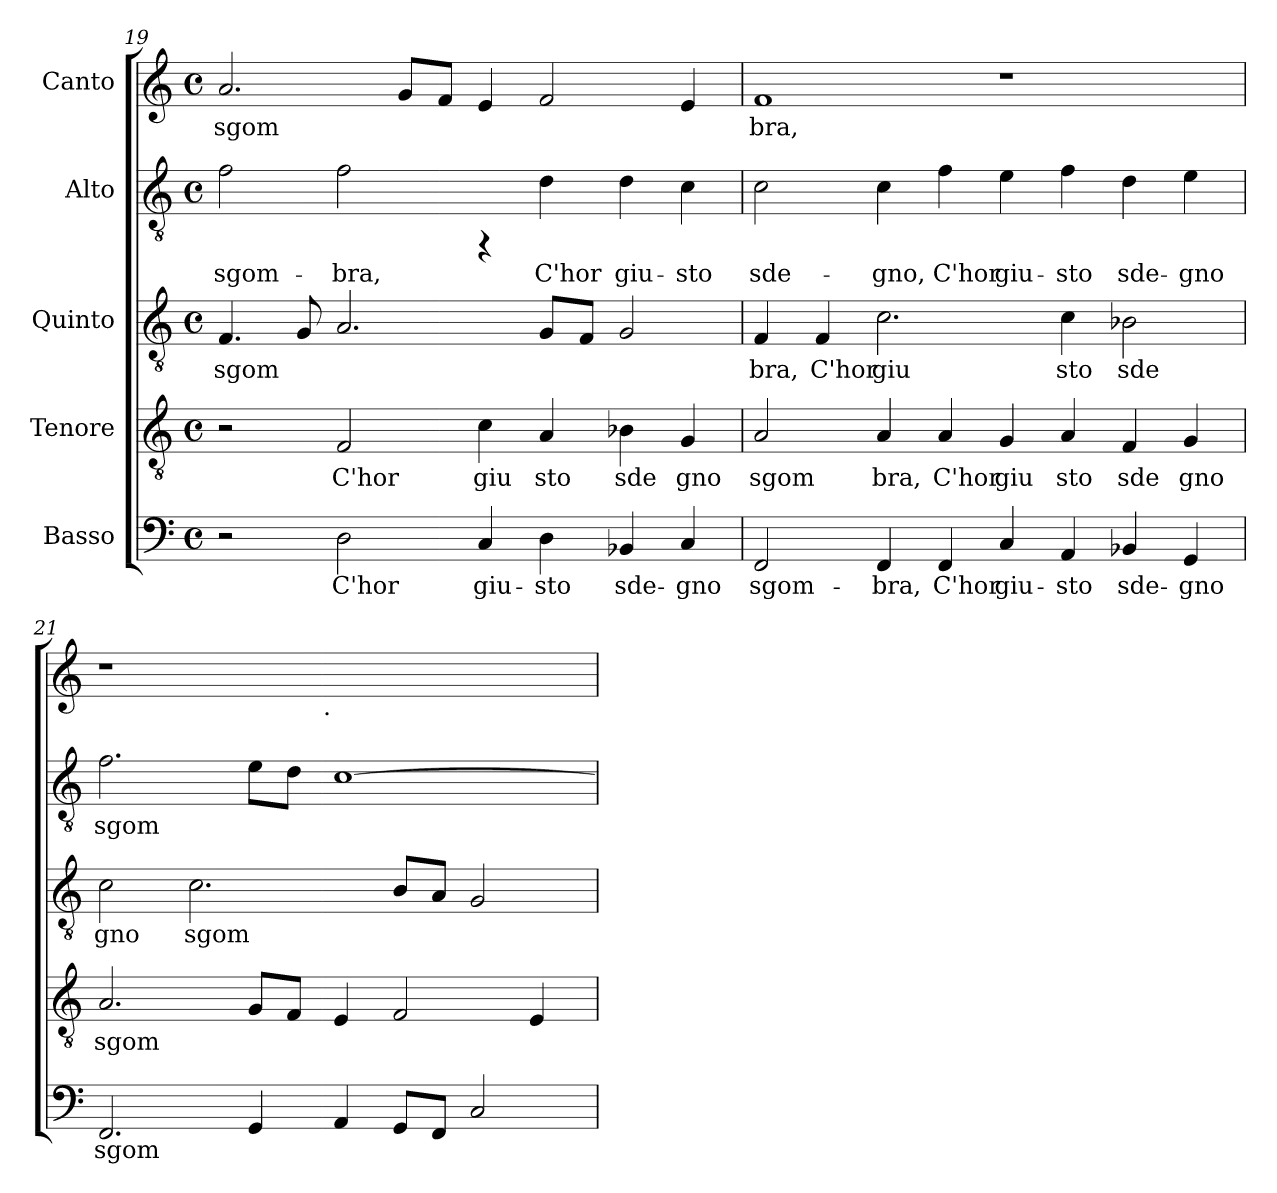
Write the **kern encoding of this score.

**kern	**text	**kern	**text	**kern	**text	**kern	**text	**kern	**text
*part5	*part5	*part4	*part4	*part3	*part3	*part2	*part2	*part1	*part1
*staff5	*staff5	*staff4	*staff4	*staff3	*staff3	*staff2	*staff2	*staff1	*staff1
*I"Basso	*	*I"Tenore	*	*I"Quinto	*	*I"Alto	*	*I"Canto	*
!!LO:LB:g=z
*clefF4	*	*clefGv2	*	*clefGv2	*	*clefGv2	*	*clefG2	*
*k[]	*	*k[]	*	*k[]	*	*k[]	*	*k[]	*
*C:	*	*C:	*	*C:	*	*C:	*	*C:	*
*M4/4	*	*M4/4	*	*M4/4	*	*M4/4	*	*M4/4	*
*met(c)	*	*met(c)	*	*met(c)	*	*met(c)	*	*met(c)	*
=19	=19	=19	=19	=19	=19	=19	=19	=19	=19
!	!	!	!	!	!LO:LY:b:cj	!	!LO:LY:b:cj	!	!LO:LY:b:cj
2r	.	2r	.	4.F/	sgom	2f\	sgom-	2.a/	sgom-
!	!	!	!	!	!LO:LY:b:cj	!	!	!	!
.	.	.	.	8G/	.	.	.	.	.
!	!LO:LY:b:cj	!	!LO:LY:b:cj	!	!LO:LY:b:cj	!	!LO:LY:b:cj	!	!
2D\	C'hor	2F/	C'hor	2.A/	.	2f\	-bra,	.	.
!	!	!	!	!	!	!	!	!	!LO:LY:b:cj
.	.	.	.	.	.	.	.	8g/L	--
!	!	!	!	!	!	!	!	!	!LO:LY:b:cj
.	.	.	.	.	.	.	.	8f/J	--
!	!LO:LY:b:cj	!	!LO:LY:b:cj	!	!	!	!	!	!LO:LY:b:cj
4C/	giu-	4c\	giu	.	.	4rFF	.	4e/	--
!	!LO:LY:b:cj	!	!LO:LY:b:cj	!	!LO:LY:b:cj	!	!LO:LY:b:cj	!	!LO:LY:b:cj
4D\	-sto	4A/	sto	8G/L	.	4d\	C'hor	2f/	--
!	!	!	!	!	!LO:LY:b:cj	!	!	!	!
.	.	.	.	8F/J	.	.	.	.	.
!	!LO:LY:b:cj	!	!LO:LY:b:cj	!	!LO:LY:b:cj	!	!LO:LY:b:cj	!	!
4BB-X/	sde-	4B-X\	sde	2G/	.	4d\	giu-	.	.
!	!LO:LY:b:cj	!	!LO:LY:b:cj	!	!	!	!LO:LY:b:cj	!	!LO:LY:b:cj
4C/	-gno	4G/	gno	.	.	4c\	-sto	4e/	--
=20	=20	=20	=20	=20	=20	=20	=20	=20	=20
!	!LO:LY:b:cj	!	!LO:LY:b:cj	!	!LO:LY:b:cj	!	!LO:LY:b:cj	!	!LO:LY:b:cj
2FF/	sgom-	2A/	sgom	4F/	bra,	2c\	sde-	1f	-bra,
!	!	!	!	!	!LO:LY:b:cj	!	!	!	!
.	.	.	.	4F/	C'hor	.	.	.	.
!	!LO:LY:b:cj	!	!LO:LY:b:cj	!	!LO:LY:b:cj	!	!LO:LY:b:cj	!	!
4FF/	-bra,	4A/	bra,	2.c\	giu	4c\	-gno,	.	.
!	!LO:LY:b:cj	!	!LO:LY:b:cj	!	!	!	!LO:LY:b:cj	!	!
4FF/	C'hor	4A/	C'hor	.	.	4f\	C'hor	.	.
!	!LO:LY:b:cj	!	!LO:LY:b:cj	!	!	!	!LO:LY:b:cj	!	!
4C/	giu-	4G/	giu	.	.	4e\	giu-	1r	.
!	!LO:LY:b:cj	!	!LO:LY:b:cj	!	!LO:LY:b:cj	!	!LO:LY:b:cj	!	!
4AA/	-sto	4A/	sto	4c\	sto	4f\	-sto	.	.
!	!LO:LY:b:cj	!	!LO:LY:b:cj	!	!LO:LY:b:cj	!	!LO:LY:b:cj	!	!
4BB-X/	sde-	4F/	sde	2B-X\	sde	4d\	sde-	.	.
!	!LO:LY:b:cj	!	!LO:LY:b:cj	!	!	!	!LO:LY:b:cj	!	!
4GG/	-gno	4G/	gno	.	.	4e\	-gno	.	.
=21	=21	=21	=21	=21	=21	=21	=21	=21	=21
!	!LO:LY:b:cj	!	!LO:LY:b:cj	!	!LO:LY:b:cj	!	!LO:LY:b:cj	!	!
*	*	*	*	*	*	*	*	*^	*
2.FF/	sgom-	2.A/	sgom	2c\	gno	2.f\	sgom-	1r	2ryy	.
!	!	!	!	!	!LO:LY:b:cj	!	!	!	!	!
.	.	.	.	2.c\	sgom	.	.	.	4ryy	.
!	!LO:LY:b:cj	!	!LO:LY:b:cj	!	!	!	!LO:LY:b:cj	!	!	!
4GG/	--	8G/L	.	.	.	8e\L	--	.	8...ryy	.
!	!	!	!LO:LY:b:cj	!	!	!	!LO:LY:b:cj	!	!	!
.	.	8F/J	.	.	.	8d\J	--	.	.	.
!	!	!	!	!	!	!	!	!	!LO:TX:b:t=.	!
.	.	.	.	.	.	.	.	.	1ryy	.
!	!LO:LY:b:cj	!	!LO:LY:b:cj	!	!	!	!LO:LY:b:cj	!	!	!
4AA/	--	4E/	.	.	.	[>1c	--	1ryy	.	.
!	!LO:LY:b:cj	!	!LO:LY:b:cj	!	!LO:LY:b:cj	!	!	!	!	!
8GG/L	--	2F/	.	8B/L	.	.	.	.	.	.
!	!LO:LY:b:cj	!	!	!	!LO:LY:b:cj	!	!	!	!	!
8FF/J	--	.	.	8A/J	.	.	.	.	.	.
!	!LO:LY:b:cj	!	!	!	!LO:LY:b:cj	!	!	!	!	!
2C/	--	.	.	2G/	.	.	.	.	.	.
!	!	!	!LO:LY:b:cj	!	!	!	!	!	!	!
.	.	4E/	.	.	.	.	.	.	.	.
.	.	.	.	.	.	.	.	.	64ryy	.
*	*	*	*	*	*	*	*	*v	*v	*
=	=	=	=	=	=	=	=	=	=
*-	*-	*-	*-	*-	*-	*-	*-	*-	*-
